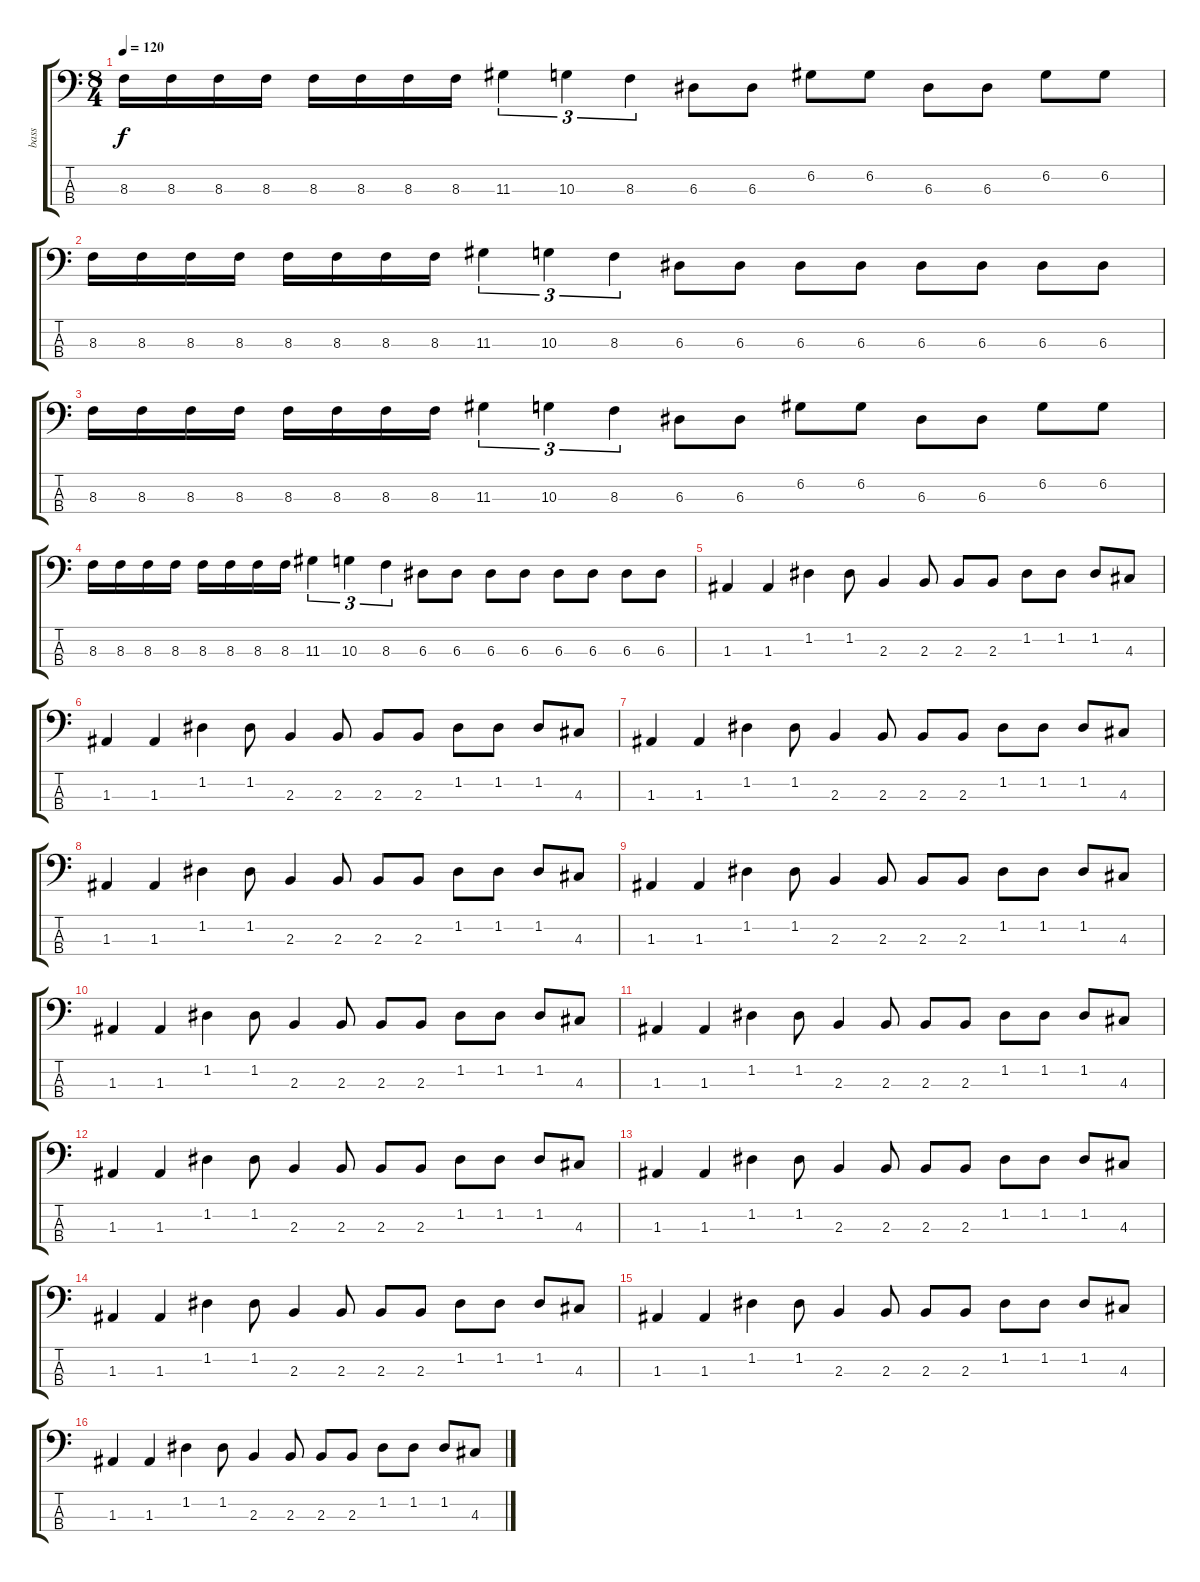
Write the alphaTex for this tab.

\track ("bass" "bass") {instrument electricbasspick}
\staff {score tabs}
\tuning (G2 D2 A1 E1) {hide}
\ts (8 4)
\tempo 120
\clef f4
\ks c
8.3.16{dy f} 8.3.16 8.3.16 8.3.16 8.3.16 8.3.16 8.3.16 8.3.16 11.3.4{tu (3 2)} 10.3.4{tu (3 2)} 8.3.4{tu (3 2)} 6.3.8 6.3.8 6.2.8 6.2.8 6.3.8 6.3.8 6.2.8 6.2.8 |
8.3.16 8.3.16 8.3.16 8.3.16 8.3.16 8.3.16 8.3.16 8.3.16 11.3.4{tu (3 2)} 10.3.4{tu (3 2)} 8.3.4{tu (3 2)} 6.3.8 6.3.8 6.3.8 6.3.8 6.3.8 6.3.8 6.3.8 6.3.8 |
8.3.16 8.3.16 8.3.16 8.3.16 8.3.16 8.3.16 8.3.16 8.3.16 11.3.4{tu (3 2)} 10.3.4{tu (3 2)} 8.3.4{tu (3 2)} 6.3.8 6.3.8 6.2.8 6.2.8 6.3.8 6.3.8 6.2.8 6.2.8 |
8.3.16 8.3.16 8.3.16 8.3.16 8.3.16 8.3.16 8.3.16 8.3.16 11.3.4{tu (3 2)} 10.3.4{tu (3 2)} 8.3.4{tu (3 2)} 6.3.8 6.3.8 6.3.8 6.3.8 6.3.8 6.3.8 6.3.8 6.3.8 |
1.3.4 1.3.4 1.2.4 1.2.8 2.3.4 2.3.8 2.3.8 2.3.8 1.2.8 1.2.8 1.2.8 4.3.8 |
1.3.4 1.3.4 1.2.4 1.2.8 2.3.4 2.3.8 2.3.8 2.3.8 1.2.8 1.2.8 1.2.8 4.3.8 |
1.3.4 1.3.4 1.2.4 1.2.8 2.3.4 2.3.8 2.3.8 2.3.8 1.2.8 1.2.8 1.2.8 4.3.8 |
1.3.4 1.3.4 1.2.4 1.2.8 2.3.4 2.3.8 2.3.8 2.3.8 1.2.8 1.2.8 1.2.8 4.3.8 |
1.3.4 1.3.4 1.2.4 1.2.8 2.3.4 2.3.8 2.3.8 2.3.8 1.2.8 1.2.8 1.2.8 4.3.8 |
1.3.4 1.3.4 1.2.4 1.2.8 2.3.4 2.3.8 2.3.8 2.3.8 1.2.8 1.2.8 1.2.8 4.3.8 |
1.3.4 1.3.4 1.2.4 1.2.8 2.3.4 2.3.8 2.3.8 2.3.8 1.2.8 1.2.8 1.2.8 4.3.8 |
1.3.4 1.3.4 1.2.4 1.2.8 2.3.4 2.3.8 2.3.8 2.3.8 1.2.8 1.2.8 1.2.8 4.3.8 |
1.3.4 1.3.4 1.2.4 1.2.8 2.3.4 2.3.8 2.3.8 2.3.8 1.2.8 1.2.8 1.2.8 4.3.8 |
1.3.4 1.3.4 1.2.4 1.2.8 2.3.4 2.3.8 2.3.8 2.3.8 1.2.8 1.2.8 1.2.8 4.3.8 |
1.3.4 1.3.4 1.2.4 1.2.8 2.3.4 2.3.8 2.3.8 2.3.8 1.2.8 1.2.8 1.2.8 4.3.8 |
1.3.4 1.3.4 1.2.4 1.2.8 2.3.4 2.3.8 2.3.8 2.3.8 1.2.8 1.2.8 1.2.8 4.3.8
